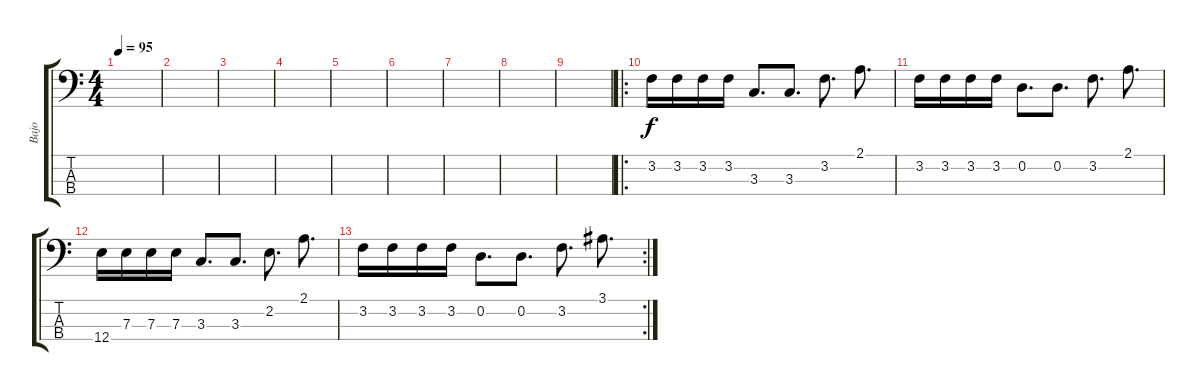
\track ("Bajo" "Bajo") {instrument electricbassfinger}
\staff {score tabs}
\tuning (G2 D2 A1 E1) {hide}
\ts (4 4)
\tempo 95
\clef f4
\ks c
|
|
|
|
|
|
|
|
|
\ro
3.2.16 3.2.16 3.2.16 3.2.16 3.3.8{d} 3.3.8{d} 3.2.8{d} 2.1.8{d} |
3.2.16 3.2.16 3.2.16 3.2.16 0.2.8{d} 0.2.8{d} 3.2.8{d} 2.1.8{d} |
12.4.16 7.3.16 7.3.16 7.3.16 3.3.8{d} 3.3.8{d} 2.2.8{d} 2.1.8{d} |
\rc 2
3.2.16 3.2.16 3.2.16 3.2.16 0.2.8{d} 0.2.8{d} 3.2.8{d} 3.1.8{d}
